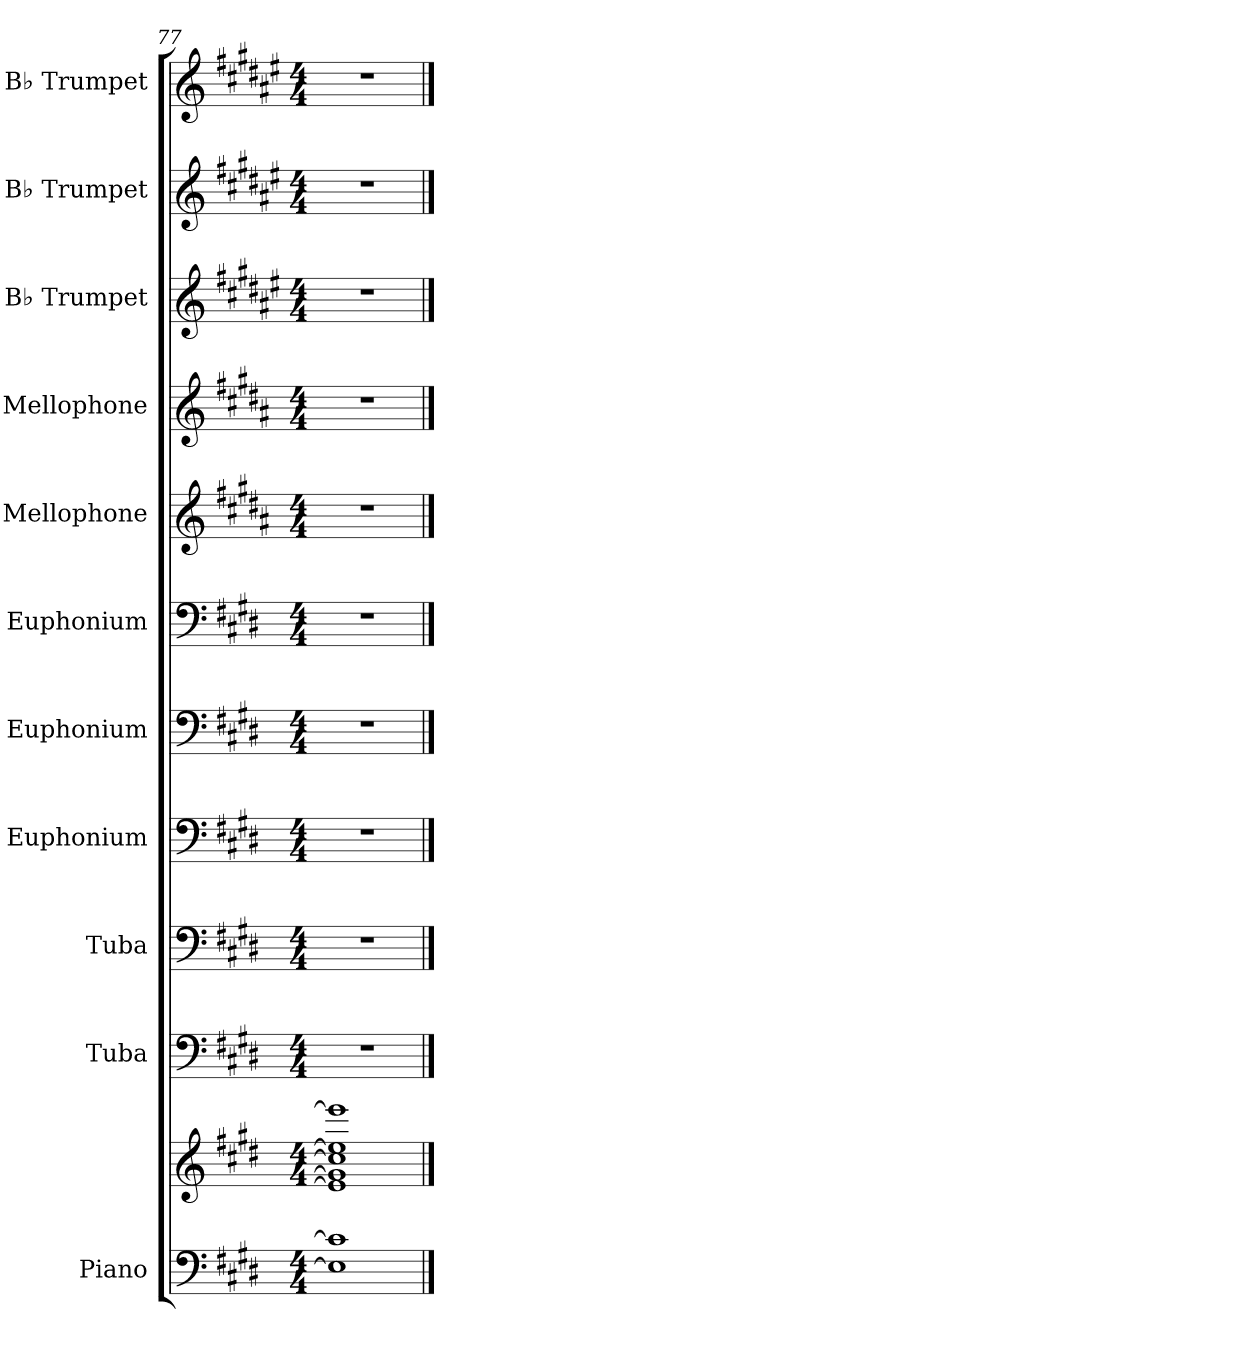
**kern	**kern	**kern	**kern	**kern	**kern	**kern	**kern	**kern	**kern	**kern	**kern
*part11	*part11	*part10	*part9	*part8	*part7	*part6	*part5	*part4	*part3	*part2	*part1
*staff12	*staff11	*staff10	*staff9	*staff8	*staff7	*staff6	*staff5	*staff4	*staff3	*staff2	*staff1
*I"Piano	*	*I"Tuba	*I"Tuba	*I"Euphonium	*I"Euphonium	*I"Euphonium	*I"Mellophone	*I"Mellophone	*I"B♭ Trumpet	*I"B♭ Trumpet	*I"B♭ Trumpet
*I'Pno.	*	*I'Tba.	*I'Tba.	*I'Euph.	*I'Euph.	*I'Euph.	*I'Mph.	*I'Mph.	*I'B♭ Tpt.	*I'B♭ Tpt.	*I'B♭ Tpt.
*clefF4	*clefG2	*clefF4	*clefF4	*clefF4	*clefF4	*clefF4	*clefG2	*clefG2	*clefG2	*clefG2	*clefG2
*	*	*	*	*	*	*	*ITrd4c7	*ITrd4c7	*ITrd1c2	*ITrd1c2	*ITrd1c2
*k[f#c#g#d#]	*k[f#c#g#d#]	*k[f#c#g#d#]	*k[f#c#g#d#]	*k[f#c#g#d#]	*k[f#c#g#d#]	*k[f#c#g#d#]	*k[f#c#g#d#]	*k[f#c#g#d#]	*k[f#c#g#d#]	*k[f#c#g#d#]	*k[f#c#g#d#]
*M4/4	*M4/4	*M4/4	*M4/4	*M4/4	*M4/4	*M4/4	*M4/4	*M4/4	*M4/4	*M4/4	*M4/4
=77	=77	=77	=77	=77	=77	=77	=77	=77	=77	=77	=77
1E] 1c#]	1e] 1g#] 1cc#] 1ee] 1eee]	1r	1r	1r	1r	1r	1r	1r	1r	1r	1r
==	==	==	==	==	==	==	==	==	==	==	==
*-	*-	*-	*-	*-	*-	*-	*-	*-	*-	*-	*-
